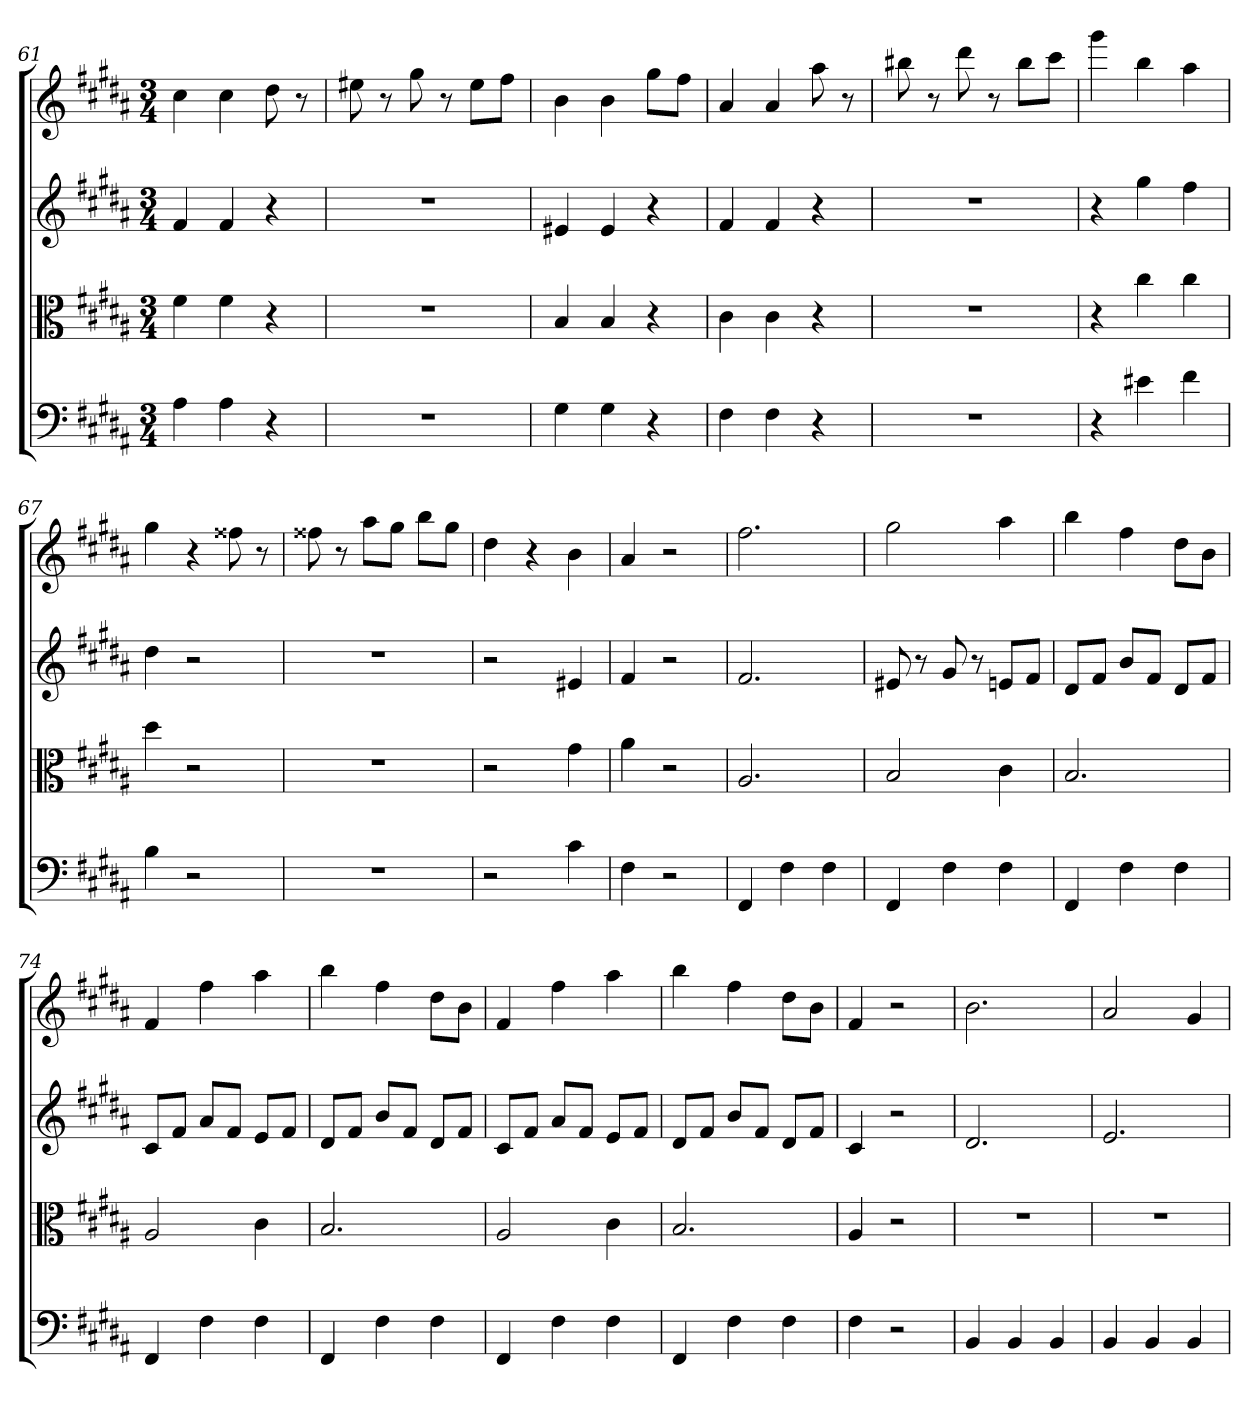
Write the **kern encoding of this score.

**kern	**kern	**kern	**kern
*part4	*part3	*part2	*part1
*staff4	*staff3	*staff2	*staff1
*clefF4	*clefC3	*clefG2	*clefG2
*k[f#c#g#d#a#]	*k[f#c#g#d#a#]	*k[f#c#g#d#a#]	*k[f#c#g#d#a#]
*B:	*B:	*B:	*B:
*M3/4	*M3/4	*M3/4	*M3/4
=61	=61	=61	=61
4A#	4f#	4f#	4cc#
4A#	4f#	4f#	4cc#
4r	4r	4r	8dd#
.	.	.	8r
=62	=62	=62	=62
2.r	2.r	2.r	8ee#X
.	.	.	8r
.	.	.	8gg#
.	.	.	8r
.	.	.	8ee#\L
.	.	.	8ff#\J
=63	=63	=63	=63
4G#	4B	4e#X	4b
4G#	4B	4e#	4b
4r	4r	4r	8gg#\L
.	.	.	8ff#\J
=64	=64	=64	=64
4F#	4c#	4f#	4a#
4F#	4c#	4f#	4a#
4r	4r	4r	8aa#
.	.	.	8r
=65	=65	=65	=65
2.r	2.r	2.r	8bb#X
.	.	.	8r
.	.	.	8ddd#
.	.	.	8r
.	.	.	8bb#\L
.	.	.	8ccc#\J
=66	=66	=66	=66
4r	4r	4r	4ggg#
4e#X	4cc#	4gg#	4bb
4f#	4cc#	4ff#	4aa#
=67	=67	=67	=67
4B	4dd#	4dd#	4gg#
2r	2r	2r	4r
.	.	.	8ff##X
.	.	.	8r
=68	=68	=68	=68
2.r	2.r	2.r	8ff##X
.	.	.	8r
.	.	.	8aa#\L
.	.	.	8gg#\J
.	.	.	8bb\L
.	.	.	8gg#\J
=69	=69	=69	=69
2r	2r	2r	4dd#
.	.	.	4r
4c#	4g#	4e#X	4b
=70	=70	=70	=70
4F#	4a#	4f#	4a#
2r	2r	2r	2r
=71	=71	=71	=71
4FF#	2.A#	2.f#	2.ff#
4F#	.	.	.
4F#	.	.	.
=72	=72	=72	=72
4FF#	2B	8e#X	2gg#
.	.	8r	.
4F#	.	8g#	.
.	.	8r	.
4F#	4c#	8en/L	4aa#
.	.	8f#/J	.
=73	=73	=73	=73
4FF#	2.B	8d#/L	4bb
.	.	8f#/J	.
4F#	.	8b/L	4ff#
.	.	8f#/J	.
4F#	.	8d#/L	8dd#\L
.	.	8f#/J	8b\J
=74	=74	=74	=74
4FF#	2A#	8c#/L	4f#
.	.	8f#/J	.
4F#	.	8a#/L	4ff#
.	.	8f#/J	.
4F#	4c#	8e/L	4aa#
.	.	8f#/J	.
=75	=75	=75	=75
4FF#	2.B	8d#/L	4bb
.	.	8f#/J	.
4F#	.	8b/L	4ff#
.	.	8f#/J	.
4F#	.	8d#/L	8dd#\L
.	.	8f#/J	8b\J
=76	=76	=76	=76
4FF#	2A#	8c#/L	4f#
.	.	8f#/J	.
4F#	.	8a#/L	4ff#
.	.	8f#/J	.
4F#	4c#	8e/L	4aa#
.	.	8f#/J	.
=77	=77	=77	=77
4FF#	2.B	8d#/L	4bb
.	.	8f#/J	.
4F#	.	8b/L	4ff#
.	.	8f#/J	.
4F#	.	8d#/L	8dd#\L
.	.	8f#/J	8b\J
=78	=78	=78	=78
4F#	4A#	4c#	4f#
2r	2r	2r	2r
=79	=79	=79	=79
4BB	2.r	2.d#	2.b
4BB	.	.	.
4BB	.	.	.
=80	=80	=80	=80
4BB	2.r	2.e	2a#
4BB	.	.	.
4BB	.	.	4g#
=	=	=	=
*-	*-	*-	*-
